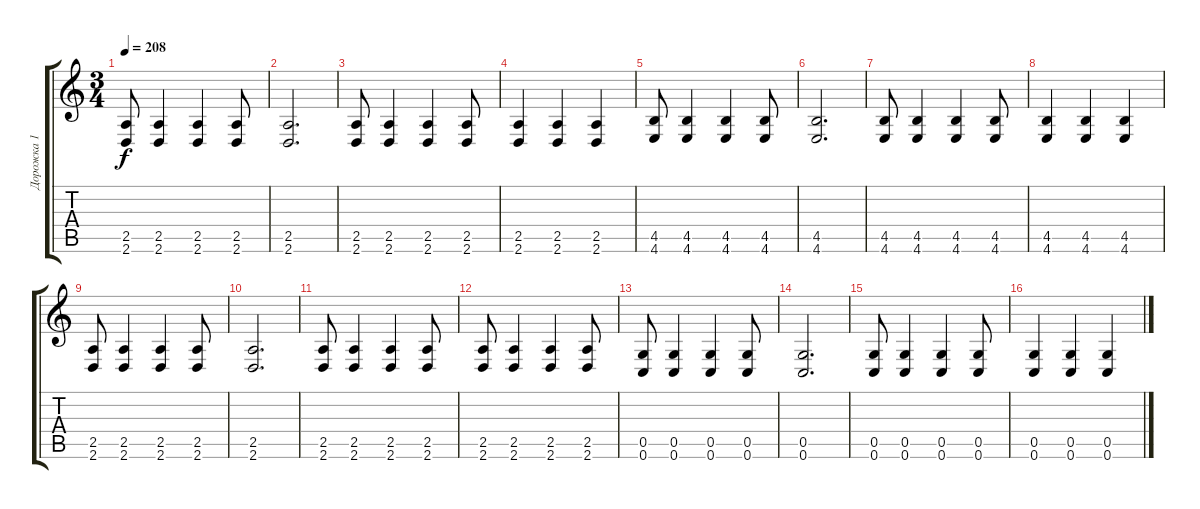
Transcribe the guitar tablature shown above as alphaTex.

\track ("Дорожка 1" "Дорожка 1") {instrument distortionguitar}
\staff {score tabs}
\tuning (D4 A3 F3 C3 G2 C2) {hide}
\ts (3 4)
\tempo 208
\clef g2
\ks c
(2.5 2.6).8{dy f} (2.5 2.6).4 (2.5 2.6).4 (2.5 2.6).8 |
(2.5 2.6).2{d} |
(2.5 2.6).8 (2.5 2.6).4 (2.5 2.6).4 (2.5 2.6).8 |
(2.5 2.6).4 (2.5 2.6).4 (2.5 2.6).4 |
(4.5 4.6).8 (4.5 4.6).4 (4.5 4.6).4 (4.5 4.6).8 |
(4.5 4.6).2{d} |
(4.5 4.6).8 (4.5 4.6).4 (4.5 4.6).4 (4.5 4.6).8 |
(4.5 4.6).4 (4.5 4.6).4 (4.5 4.6).4 |
(2.5 2.6).8 (2.5 2.6).4 (2.5 2.6).4 (2.5 2.6).8 |
(2.5 2.6).2{d} |
(2.5 2.6).8 (2.5 2.6).4 (2.5 2.6).4 (2.5 2.6).8 |
(2.5 2.6).8 (2.5 2.6).4 (2.5 2.6).4 (2.5 2.6).8 |
(0.5 0.6).8 (0.5 0.6).4 (0.5 0.6).4 (0.5 0.6).8 |
(0.5 0.6).2{d} |
(0.5 0.6).8 (0.5 0.6).4 (0.5 0.6).4 (0.5 0.6).8 |
(0.5 0.6).4 (0.5 0.6).4 (0.5 0.6).4
